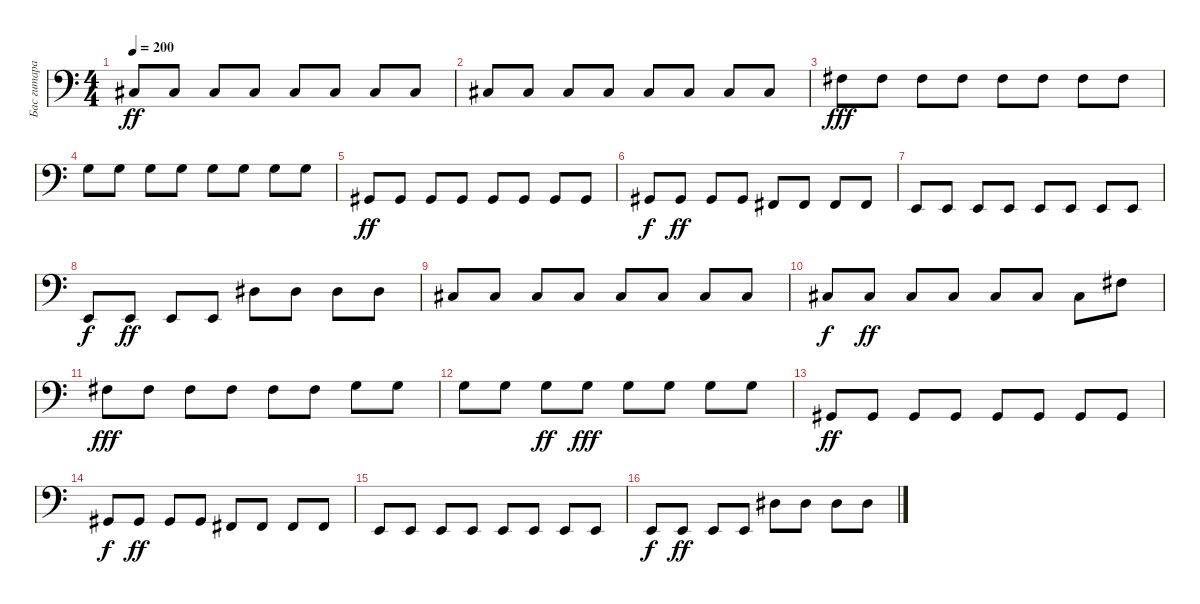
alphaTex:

\track ("Бас гитара" "Бас гитара") {instrument slapbass1}
\staff {score}
\tuning (G2 D2 A1 E1) {hide}
\ts (4 4)
\tempo 200
\clef f4
\ks c
4.3.8{dy ff} 4.3.8 4.3.8 4.3.8 4.3.8 4.3.8 4.3.8 4.3.8 |
4.3.8 4.3.8 4.3.8 4.3.8 4.3.8 4.3.8 4.3.8 4.3.8 |
4.2.8{dy fff} 4.2.8 4.2.8 4.2.8 4.2.8 4.2.8 4.2.8 4.2.8 |
0.1.8 0.1.8 0.1.8 0.1.8 0.1.8 0.1.8 0.1.8 0.1.8 |
4.4.8{dy ff instrument electricbassfinger} 4.4.8 4.4.8 4.4.8 4.4.8 4.4.8 4.4.8 4.4.8 |
4.4.8{dy f} 4.4.8{dy ff} 4.4.8 4.4.8 2.4.8 2.4.8 2.4.8 2.4.8 |
0.4.8 0.4.8 0.4.8 0.4.8 0.4.8 0.4.8 0.4.8 0.4.8 |
0.4.8{dy f} 0.4.8{dy ff} 0.4.8 0.4.8 1.2.8 1.2.8 1.2.8 1.2.8 |
4.3.8 4.3.8 4.3.8 4.3.8 4.3.8 4.3.8 4.3.8 4.3.8 |
4.3.8{dy f} 4.3.8{dy ff} 4.3.8 4.3.8 4.3.8 4.3.8 4.3.8 4.2.8 |
4.2.8{dy fff} 4.2.8 4.2.8 4.2.8 4.2.8 4.2.8 0.1.8 0.1.8 |
0.1.8 0.1.8 0.1.8{dy ff} 0.1.8{dy fff} 0.1.8 0.1.8 0.1.8 0.1.8 |
4.4.8{dy ff instrument electricbassfinger} 4.4.8 4.4.8 4.4.8 4.4.8 4.4.8 4.4.8 4.4.8 |
4.4.8{dy f} 4.4.8{dy ff} 4.4.8 4.4.8 2.4.8 2.4.8 2.4.8 2.4.8 |
0.4.8 0.4.8 0.4.8 0.4.8 0.4.8 0.4.8 0.4.8 0.4.8 |
0.4.8{dy f} 0.4.8{dy ff} 0.4.8 0.4.8 1.2.8 1.2.8 1.2.8 1.2.8
